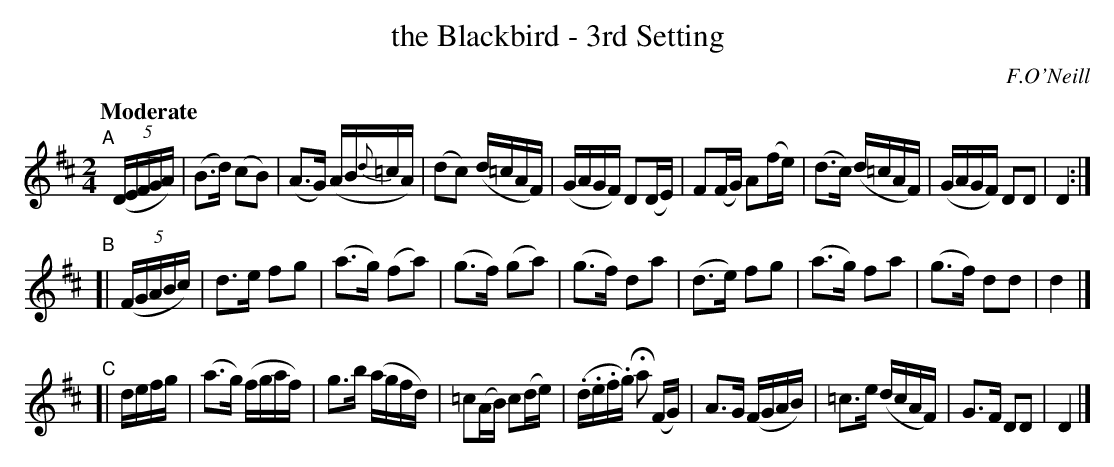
X:1
T: the Blackbird - 3rd Setting
Q: "Moderate"
O: F.O'Neill
M: 2/4
L: 1/16
K: D
"^A"[|] ((5DEFGA) |\
(B3d) (c2B2) | (A3G) (AB{d}=cA) | (d2c2) (d=cAF) | (GAGF) D2(DE) |\
F2(FG) A2(fe) | (d3c) (d=cAF) | (GAGF) D2D2 | D4 :|
"^B"[| ((5FGABc) |\
d3e f2g2 | (a3g) (f2a2) | (g3f) (g2a2) | (g3f) d2a2 |\
(d3e) f2g2 | (a3g) f2a2 | (g3f) d2d2 | d4 |]
"^C"[| defg |\
(a3g) (fgaf) | g3b (agfd) | =c2(AB) c2(de) | (.d.e.f.g) Ha2 (FG) |\
A3G (FGAB) | =c3e (dcAF) | G3F D2D2 | D4 |]
